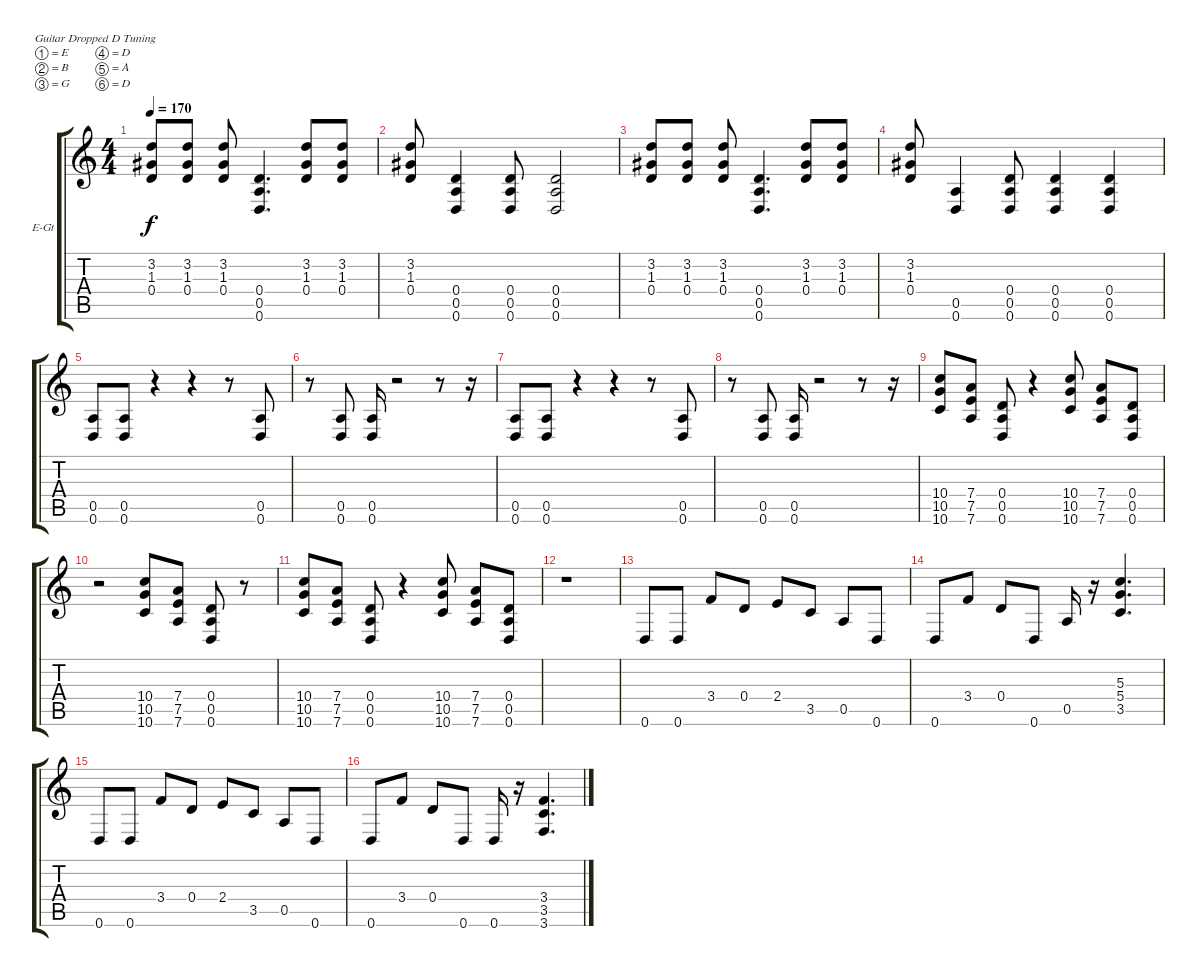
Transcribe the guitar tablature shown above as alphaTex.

\bracketExtendMode groupsimilarinstruments
\firstSystemTrackNameOrientation horizontal
\otherSystemsTrackNameOrientation horizontal
\track ("Electric Guitar" "E-Gt") {instrument distortionguitar}
\staff {score tabs}
\tuning (E4 B3 G3 D3 A2 D2)
\ts (4 4)
\tempo 170
\clef g2
\scale
0.333333
\ks c
(3.2 1.3 0.4).8{dy f} (3.2 1.3 0.4).8 (3.2 1.3 0.4).8 (0.4 0.5 0.6).4{d} (3.2 1.3 0.4).8 (3.2 1.3 0.4).8 |
\scale
0.333333 (3.2 1.3 0.4).8 (0.4 0.5 0.6).4 (0.4 0.5 0.6).8 (0.4 0.5 0.6).2 |
\scale
0.333333 (3.2 1.3 0.4).8 (3.2 1.3 0.4).8 (3.2 1.3 0.4).8 (0.4 0.5 0.6).4{d} (3.2 1.3 0.4).8 (3.2 1.3 0.4).8 |
\scale
0.333333 (3.2 1.3 0.4).8 (0.5 0.6).4 (0.4 0.5 0.6).8 (0.4 0.5 0.6).4 (0.4 0.5 0.6).4 |
\scale
0.333333 (0.5 0.6).8 (0.5 0.6).8 r.4 r.4 r.8 (0.5 0.6).8 |
\scale
0.333333 r.8 (0.5 0.6).8 (0.5 0.6).16 r.2 r.8 r.16 |
\scale
0.333333 (0.5 0.6).8 (0.5 0.6).8 r.4 r.4 r.8 (0.5 0.6).8 |
\scale
0.333333 r.8 (0.5 0.6).8 (0.5 0.6).16 r.2 r.8 r.16 |
\scale
0.333333 (10.4 10.5 10.6).8 (7.4 7.5 7.6).8 (0.4 0.5 0.6).8 r.4 (10.4 10.5 10.6).8 (7.4 7.5 7.6).8 (0.4 0.5 0.6).8 |
\scale
0.333333 r.2 (10.4 10.5 10.6).8 (7.4 7.5 7.6).8 (0.4 0.5 0.6).8 r.8 |
\scale
0.333333 (10.4 10.5 10.6).8 (7.4 7.5 7.6).8 (0.4 0.5 0.6).8 r.4 (10.4 10.5 10.6).8 (7.4 7.5 7.6).8 (0.4 0.5 0.6).8 |
\scale
0.333333 r.1 |
\scale
0.333333 0.6.8 0.6.8 3.4.8 0.4.8 2.4.8 3.5.8 0.5.8 0.6.8 |
\scale
0.333333 0.6.8 3.4.8 0.4.8 0.6.8 0.5.16 r.16 (5.3 5.4 3.5).4{d} |
\scale
0.333333 0.6.8 0.6.8 3.4.8 0.4.8 2.4.8 3.5.8 0.5.8 0.6.8 |
\scale
0.333333 0.6.8 3.4.8 0.4.8 0.6.8 0.6.16 r.16 (3.4 3.5 3.6).4{d}
